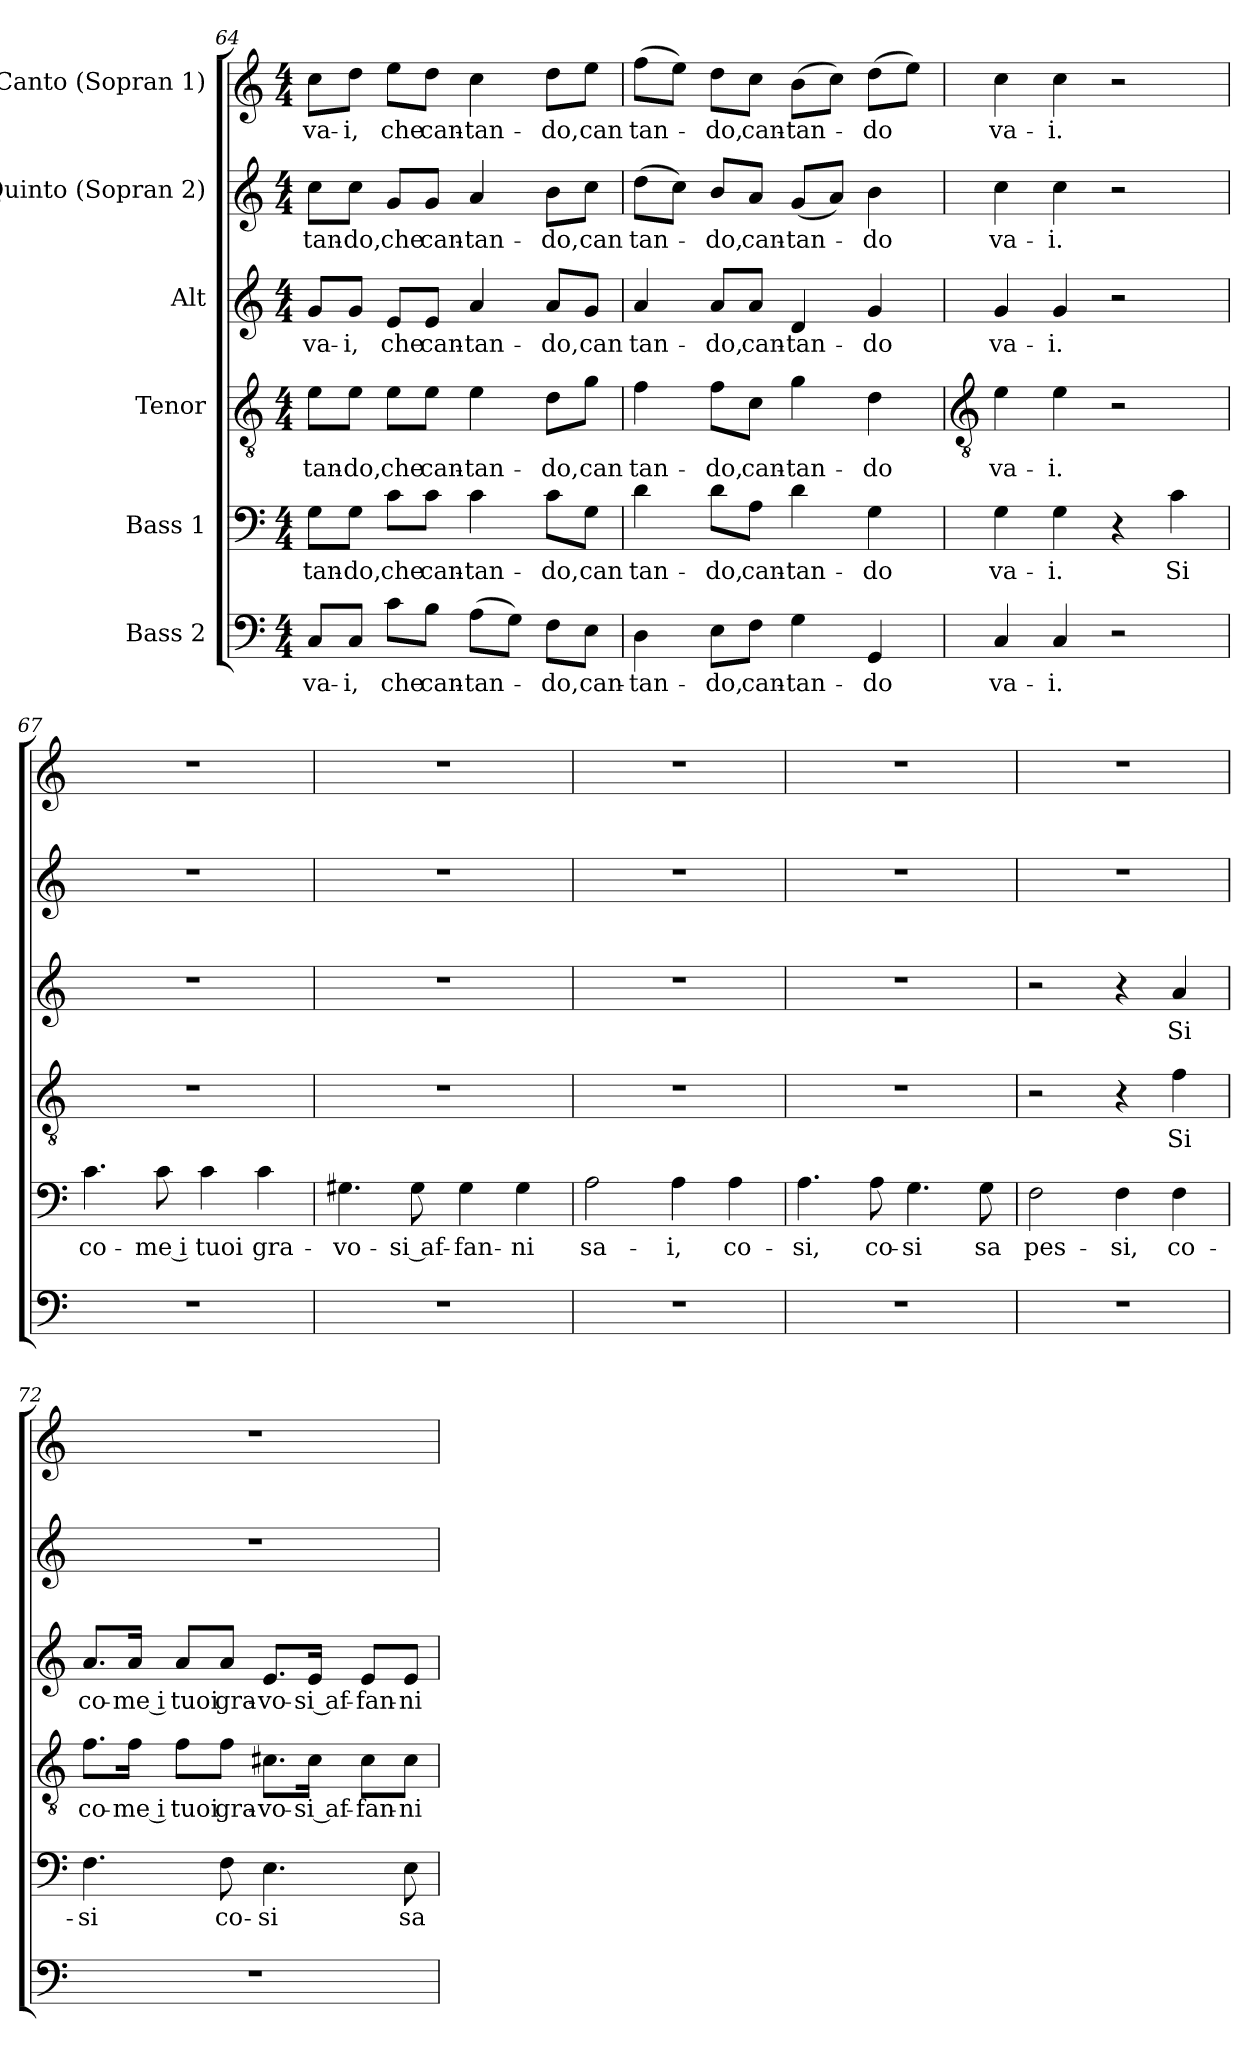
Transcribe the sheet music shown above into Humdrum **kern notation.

**kern	**text	**kern	**text	**kern	**text	**kern	**text	**kern	**text	**kern	**text
*part6	*part6	*part5	*part5	*part4	*part4	*part3	*part3	*part2	*part2	*part1	*part1
*staff6	*staff6	*staff5	*staff5	*staff4	*staff4	*staff3	*staff3	*staff2	*staff2	*staff1	*staff1
*I"Bass 2	*	*I"Bass 1	*	*I"Tenor	*	*I"Alt	*	*I"Quinto (Sopran 2)	*	*I"Canto  (Sopran 1)	*
*clefF4	*	*clefF4	*	*clefGv2	*	*clefG2	*	*clefG2	*	*clefG2	*
*k[]	*	*k[]	*	*k[]	*	*k[]	*	*k[]	*	*k[]	*
*C:	*	*C:	*	*C:	*	*C:	*	*C:	*	*C:	*
*M4/4	*	*M4/4	*	*M4/4	*	*M4/4	*	*M4/4	*	*M4/4	*
=64	=64	=64	=64	=64	=64	=64	=64	=64	=64	=64	=64
!	!LO:LY:b	!	!LO:LY:b	!	!LO:LY:b	!	!LO:LY:b	!	!LO:LY:b	!	!LO:LY:b
8C/L	va-	8G\L	-tan-	8e\L	-tan-	8g/L	va-	8cc\L	-tan-	8cc\L	va-
!	!LO:LY:b	!	!LO:LY:b	!	!LO:LY:b	!	!LO:LY:b	!	!LO:LY:b	!	!LO:LY:b
8C/J	-i,	8G\J	-do,	8e\J	-do,	8g/J	-i,	8cc\J	-do,	8dd\J	-i,
!	!LO:LY:b	!	!LO:LY:b	!	!LO:LY:b	!	!LO:LY:b	!	!LO:LY:b	!	!LO:LY:b
8c\L	che	8c\L	che	8e\L	che	8e/L	che	8g/L	che	8ee\L	che
!	!LO:LY:b	!	!LO:LY:b	!	!LO:LY:b	!	!LO:LY:b	!	!LO:LY:b	!	!LO:LY:b
8B\J	can-	8c\J	can-	8e\J	can-	8e/J	can-	8g/J	can-	8dd\J	can-
!	!LO:LY:b	!	!LO:LY:b	!	!LO:LY:b	!	!LO:LY:b	!	!LO:LY:b	!	!LO:LY:b
(>8A\L	-tan-	4c	-tan-	4e	-tan-	4a	-tan-	4a	-tan-	4cc	-tan-
8G\J)	.	.	.	.	.	.	.	.	.	.	.
!	!LO:LY:b	!	!LO:LY:b	!	!LO:LY:b	!	!LO:LY:b	!	!LO:LY:b	!	!LO:LY:b
8F\L	-do,	8c\L	-do,	8d\L	-do,	8a/L	-do,	8b\L	-do,	8dd\L	-do,
!	!LO:LY:b	!	!LO:LY:b	!	!LO:LY:b	!	!LO:LY:b	!	!LO:LY:b	!	!LO:LY:b
8E\J	can-	8G\J	can	8g\J	can	8g/J	can	8cc\J	can	8ee\J	can
=65	=65	=65	=65	=65	=65	=65	=65	=65	=65	=65	=65
!	!LO:LY:b	!	!LO:LY:b	!	!LO:LY:b	!	!LO:LY:b	!	!LO:LY:b	!	!LO:LY:b
4D	-tan-	4d	tan-	4f	tan-	4a	tan-	(>8dd\L	tan-	(>8ff\L	tan-
.	.	.	.	.	.	.	.	8cc\J)	.	8ee\J)	.
!	!LO:LY:b	!	!LO:LY:b	!	!LO:LY:b	!	!LO:LY:b	!	!LO:LY:b	!	!LO:LY:b
8E\L	-do,	8d\L	-do,	8f\L	-do,	8a/L	-do,	8b/L	-do,	8dd\L	-do,
!	!LO:LY:b	!	!LO:LY:b	!	!LO:LY:b	!	!LO:LY:b	!	!LO:LY:b	!	!LO:LY:b
8F\J	can-	8A\J	can-	8c\J	can-	8a/J	can-	8a/J	can-	8cc\J	can-
!	!LO:LY:b	!	!LO:LY:b	!	!LO:LY:b	!	!LO:LY:b	!	!LO:LY:b	!	!LO:LY:b
4G	-tan-	4d	-tan-	4g	-tan-	4d	-tan-	(<8g/L	-tan-	(>8b\L	-tan-
.	.	.	.	.	.	.	.	8a/J)	.	8cc\J)	.
!	!LO:LY:b	!	!LO:LY:b	!	!LO:LY:b	!	!LO:LY:b	!	!LO:LY:b	!	!LO:LY:b
4GG	-do	4G	-do	4d	-do	4g	-do	4b	-do	(>8dd\L	-do
.	.	.	.	.	.	.	.	.	.	8ee\J)	.
!!LO:LB:g=z
=66	=66	=66	=66	=66	=66	=66	=66	=66	=66	=66	=66
*	*	*	*	*clefGv2	*	*	*	*	*	*	*
!	!LO:LY:b	!	!LO:LY:b	!	!LO:LY:b	!	!LO:LY:b	!	!LO:LY:b	!	!LO:LY:b
4C	va-	4G	va-	4e	va-	4g	va-	4cc	va-	4cc	va-
!	!LO:LY:b	!	!LO:LY:b	!	!LO:LY:b	!	!LO:LY:b	!	!LO:LY:b	!	!LO:LY:b
4C	-i.	4G	-i.	4e	-i.	4g	-i.	4cc	-i.	4cc	-i.
2r	.	4r	.	2r	.	2r	.	2r	.	2r	.
!	!	!	!LO:LY:b	!	!	!	!	!	!	!	!
.	.	4c	Si	.	.	.	.	.	.	.	.
=67	=67	=67	=67	=67	=67	=67	=67	=67	=67	=67	=67
!	!	!	!LO:LY:b	!	!	!	!	!	!	!	!
1r	.	4.c	co-	1r	.	1r	.	1r	.	1r	.
!	!	!	!LO:LY:b	!	!	!	!	!	!	!	!
.	.	8c	-me i	.	.	.	.	.	.	.	.
!	!	!	!LO:LY:b	!	!	!	!	!	!	!	!
.	.	4c	tuoi	.	.	.	.	.	.	.	.
!	!	!	!LO:LY:b	!	!	!	!	!	!	!	!
.	.	4c	gra-	.	.	.	.	.	.	.	.
=68	=68	=68	=68	=68	=68	=68	=68	=68	=68	=68	=68
!	!	!	!LO:LY:b	!	!	!	!	!	!	!	!
1r	.	4.G#X	-vo-	1r	.	1r	.	1r	.	1r	.
!	!	!	!LO:LY:b	!	!	!	!	!	!	!	!
.	.	8G#	-si af-	.	.	.	.	.	.	.	.
!	!	!	!LO:LY:b	!	!	!	!	!	!	!	!
.	.	4G#	-fan-	.	.	.	.	.	.	.	.
!	!	!	!LO:LY:b	!	!	!	!	!	!	!	!
.	.	4G#	-ni	.	.	.	.	.	.	.	.
=69	=69	=69	=69	=69	=69	=69	=69	=69	=69	=69	=69
!	!	!	!LO:LY:b	!	!	!	!	!	!	!	!
1r	.	2A	sa-	1r	.	1r	.	1r	.	1r	.
!	!	!	!LO:LY:b	!	!	!	!	!	!	!	!
.	.	4A	-i,	.	.	.	.	.	.	.	.
!	!	!	!LO:LY:b	!	!	!	!	!	!	!	!
.	.	4A	co-	.	.	.	.	.	.	.	.
=70	=70	=70	=70	=70	=70	=70	=70	=70	=70	=70	=70
!	!	!	!LO:LY:b	!	!	!	!	!	!	!	!
1r	.	4.A	-si,	1r	.	1r	.	1r	.	1r	.
!	!	!	!LO:LY:b	!	!	!	!	!	!	!	!
.	.	8A	co-	.	.	.	.	.	.	.	.
!	!	!	!LO:LY:b	!	!	!	!	!	!	!	!
.	.	4.G	-si	.	.	.	.	.	.	.	.
!	!	!	!LO:LY:b	!	!	!	!	!	!	!	!
.	.	8G	sa	.	.	.	.	.	.	.	.
=71	=71	=71	=71	=71	=71	=71	=71	=71	=71	=71	=71
!	!	!	!LO:LY:b	!	!	!	!	!	!	!	!
1r	.	2F	-pes-	2r	.	2r	.	1r	.	1r	.
!	!	!	!LO:LY:b	!	!	!	!	!	!	!	!
.	.	4F	-si,	4r	.	4r	.	.	.	.	.
!	!	!	!LO:LY:b	!	!LO:LY:b	!	!LO:LY:b	!	!	!	!
.	.	4F	co-	4f	Si	4a	Si	.	.	.	.
=72	=72	=72	=72	=72	=72	=72	=72	=72	=72	=72	=72
!	!	!	!LO:LY:b	!	!LO:LY:b	!	!LO:LY:b	!	!	!	!
1r	.	4.F	-si	8.f\L	co-	8.a/L	co-	1r	.	1r	.
!	!	!	!	!	!LO:LY:b	!	!LO:LY:b	!	!	!	!
.	.	.	.	16f\Jk	-me i	16a/Jk	-me i	.	.	.	.
!	!	!	!	!	!LO:LY:b	!	!LO:LY:b	!	!	!	!
.	.	.	.	8f\L	tuoi	8a/L	tuoi	.	.	.	.
!	!	!	!LO:LY:b	!	!LO:LY:b	!	!LO:LY:b	!	!	!	!
.	.	8F	co-	8f\J	gra-	8a/J	gra-	.	.	.	.
!	!	!	!LO:LY:b	!	!LO:LY:b	!	!LO:LY:b	!	!	!	!
.	.	4.E	-si	8.c#X\L	-vo-	8.e/L	-vo-	.	.	.	.
!	!	!	!	!	!LO:LY:b	!	!LO:LY:b	!	!	!	!
.	.	.	.	16c#\Jk	-si af-	16e/Jk	-si af-	.	.	.	.
!	!	!	!	!	!LO:LY:b	!	!LO:LY:b	!	!	!	!
.	.	.	.	8c#\L	-fan-	8e/L	-fan-	.	.	.	.
!	!	!	!LO:LY:b	!	!LO:LY:b	!	!LO:LY:b	!	!	!	!
.	.	8E	sa-	8c#\J	-ni	8e/J	-ni	.	.	.	.
=	=	=	=	=	=	=	=	=	=	=	=
*-	*-	*-	*-	*-	*-	*-	*-	*-	*-	*-	*-
